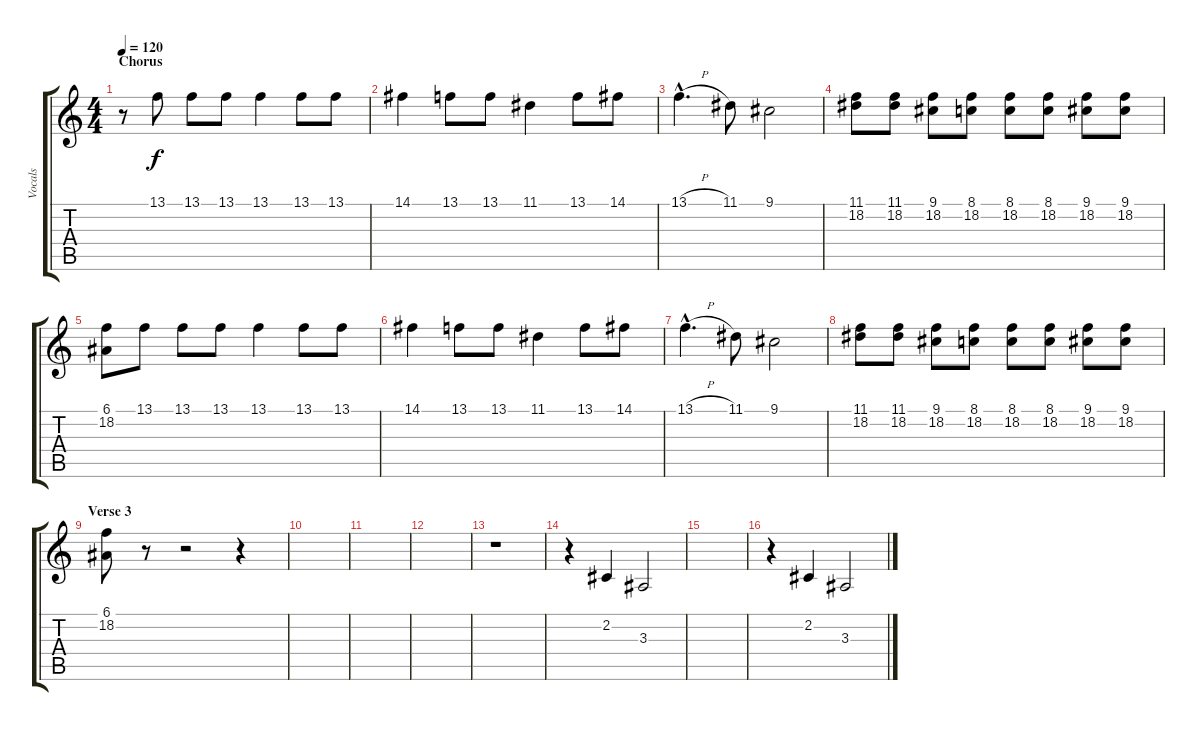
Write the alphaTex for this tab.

\track ("Vocals" "Vocals") {instrument acousticgrandpiano}
\staff {score tabs}
\tuning (E4 B3 G3 D3 A2 E2) {hide}
\ts (4 4)
\section ("" "Chorus")
\tempo 120
\clef g2
\ks c
r.8{dy f} 13.1.8 13.1.8 13.1.8 13.1.4 13.1.8 13.1.8 |
14.1.4 13.1.8 13.1.8 11.1.4 13.1.8 14.1.8 |
13.1{h hac}.4{d volume 16 instrument acousticgrandpiano} 11.1.8 9.1.2 |
(11.1 18.2).8 (11.1 18.2).8 (9.1 18.2).8 (8.1 18.2).8 (8.1 18.2).8 (8.1 18.2).8 (9.1 18.2).8 (9.1 18.2).8 |
(6.1 18.2).8 13.1.8 13.1.8 13.1.8 13.1.4 13.1.8 13.1.8 |
14.1.4 13.1.8 13.1.8 11.1.4 13.1.8 14.1.8 |
13.1{h hac}.4{d volume 16 instrument acousticgrandpiano} 11.1.8 9.1.2 |
(11.1 18.2).8 (11.1 18.2).8 (9.1 18.2).8 (8.1 18.2).8 (8.1 18.2).8 (8.1 18.2).8 (9.1 18.2).8 (9.1 18.2).8 |
\section ("" "Verse 3")
(6.1 18.2).8 r.8 r.2 r.4 |
|
|
|
r.1 |
r.4 2.2.4 3.3.2 |
|
r.4 2.2.4 3.3.2
